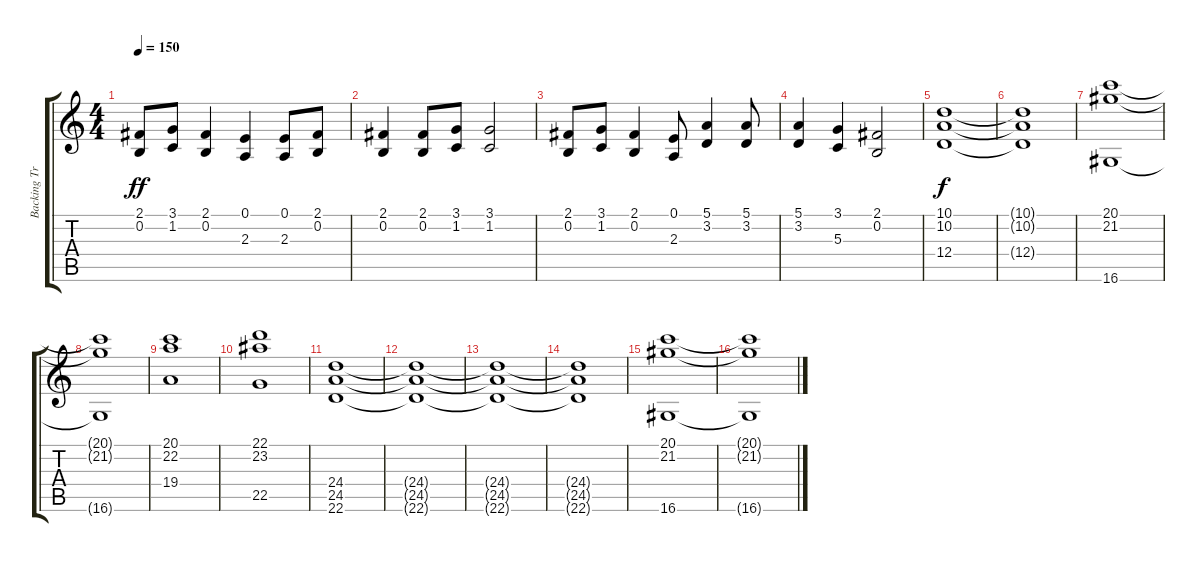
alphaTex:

\track ("Backing Track (Strings)" "Backing Tr") {instrument stringensemble1}
\staff {score tabs}
\tuning (E4 B3 G3 D3 A2 E2) {hide}
\ts (4 4)
\tempo 150
\clef g2
\ks c
(2.1 0.2).8{dy ff} (3.1 1.2).8 (2.1 0.2).4 (0.1 2.3).4 (0.1 2.3).8 (2.1 0.2).8 |
(2.1 0.2).4 (2.1 0.2).8 (3.1 1.2).8 (3.1 1.2).2 |
(2.1 0.2).8 (3.1 1.2).8 (2.1 0.2).4 (0.1 2.3).8 (5.1 3.2).4 (5.1 3.2).8 |
(5.1 3.2).4 (3.1 5.3).4 (2.1 0.2).2 |
(10.1 10.2 12.4).1{dy f} |
(10.1{t} 10.2{t} 12.4{t}).1 |
(20.1 21.2 16.6).1 |
(20.1{t} 21.2{t} 16.6{t}).1 |
(20.1 22.2 19.4).1 |
(22.1 23.2 22.5).1 |
(24.4 24.5 22.6).1 |
(24.4{t} 24.5{t} 22.6{t}).1 |
(24.4{t} 24.5{t} 22.6{t}).1 |
(24.4{t} 24.5{t} 22.6{t}).1 |
(20.1 21.2 16.6).1 |
(20.1{t} 21.2{t} 16.6{t}).1
